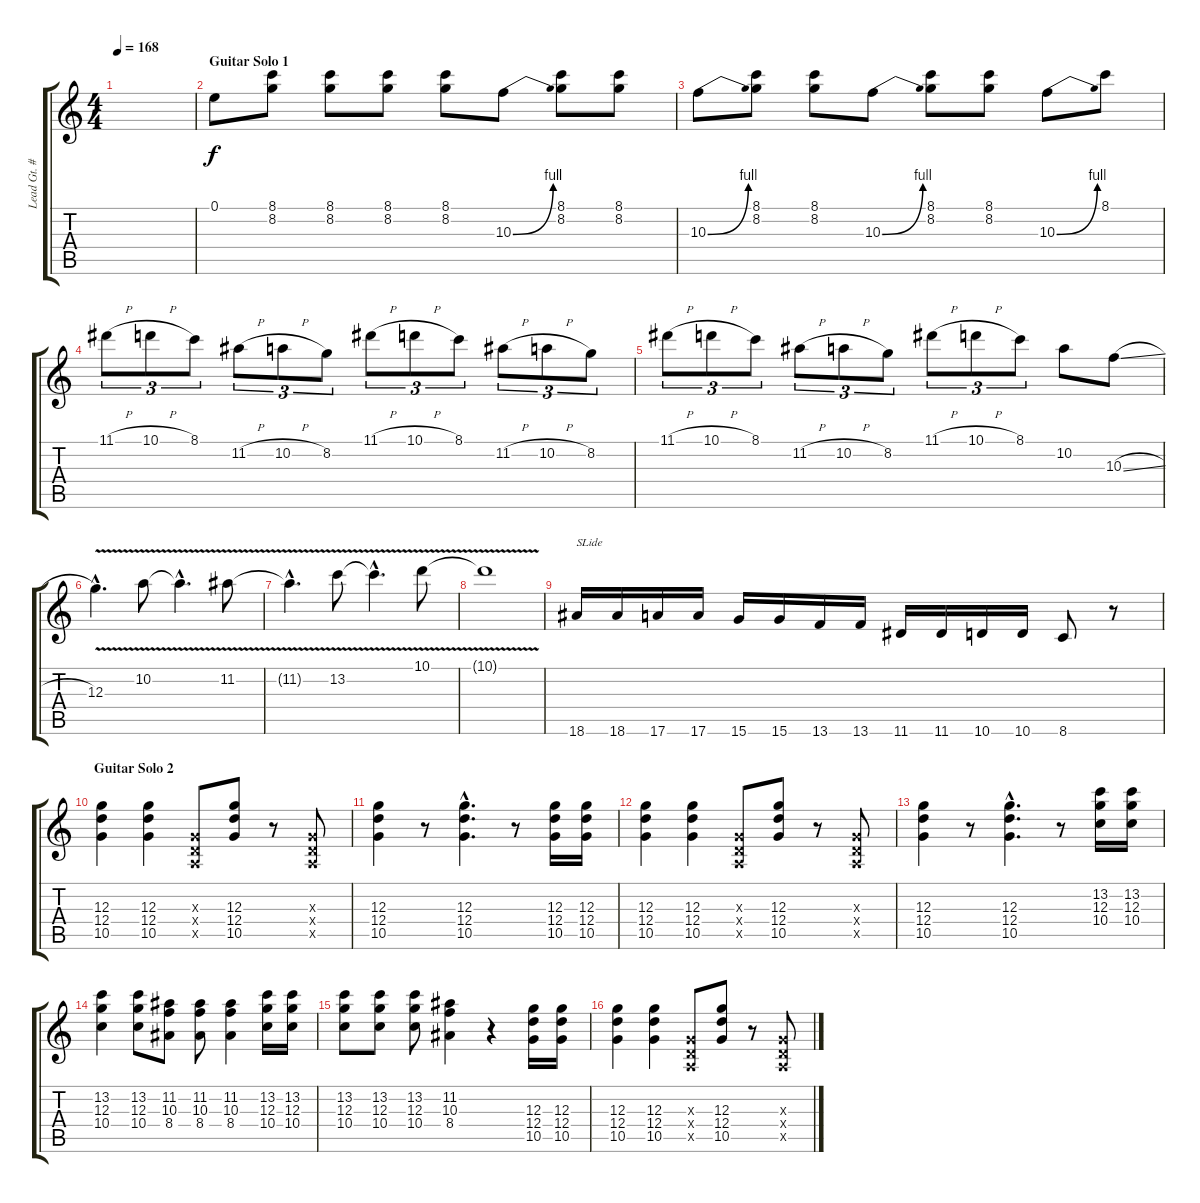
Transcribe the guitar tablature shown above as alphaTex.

\track ("Lead Gt. #2 -Strat (Brent Muscat)" "Lead Gt. #") {instrument distortionguitar}
\staff {score tabs}
\tuning (E4 B3 G3 D3 A2 E2) {hide}
\ts (4 4)
\tempo 168
\clef g2
\ks c
|
\section ("" "Guitar Solo 1")
0.1.8{volume 16} (8.1 8.2).8 (8.1 8.2).8 (8.1 8.2).8 (8.1 8.2).8 10.3{be (bend 0 0 60 4)}.8 (8.1 8.2).8 (8.1 8.2).8 |
10.3{be (bend 0 0 60 4)}.8 (8.1 8.2).8 (8.1 8.2).8 10.3{be (bend 0 0 60 4)}.8 (8.1 8.2).8 (8.1 8.2).8 10.3{be (bend 0 0 60 4)}.8 8.1.8 |
11.1{h}.8{tu (3 2)} 10.1{h}.8{tu (3 2)} 8.1.8{tu (3 2)} 11.2{h}.8{tu (3 2)} 10.2{h}.8{tu (3 2)} 8.2.8{tu (3 2)} 11.1{h}.8{tu (3 2)} 10.1{h}.8{tu (3 2)} 8.1.8{tu (3 2)} 11.2{h}.8{tu (3 2)} 10.2{h}.8{tu (3 2)} 8.2.8{tu (3 2)} |
11.1{h}.8{tu (3 2)} 10.1{h}.8{tu (3 2)} 8.1.8{tu (3 2)} 11.2{h}.8{tu (3 2)} 10.2{h}.8{tu (3 2)} 8.2.8{tu (3 2)} 11.1{h}.8{tu (3 2)} 10.1{h}.8{tu (3 2)} 8.1.8{tu (3 2)} 10.2.8 10.3{sl}.8 |
12.3{v hac}.4{d} 10.2{v}.8 10.2{hac t}.4{d} 11.2{v}.8 |
11.2{hac t}.4{d} 13.2{v}.8 13.2{hac t}.4{d} 10.1{v}.8 |
10.1{t}.1 |
18.6.16{txt "SLide"} 18.6.16 17.6.16 17.6.16 15.6.16 15.6.16 13.6.16 13.6.16 11.6.16 11.6.16 10.6.16 10.6.16 8.6.8 r.8 |
\section ("" "Guitar Solo 2")
(12.3 12.4 10.5).4{volume 11} (12.3 12.4 10.5).4 (0.3{x} 0.4{x} 0.5{x}).8 (12.3 12.4 10.5).8 r.8 (0.3{x} 0.4{x} 0.5{x}).8 |
(12.3 12.4 10.5).4 r.8 (12.3{hac} 12.4{hac} 10.5{hac}).4{d} r.8 (12.3 12.4 10.5).16 (12.3 12.4 10.5).16 |
(12.3 12.4 10.5).4 (12.3 12.4 10.5).4 (0.3{x} 0.4{x} 0.5{x}).8 (12.3 12.4 10.5).8 r.8 (0.3{x} 0.4{x} 0.5{x}).8 |
(12.3 12.4 10.5).4 r.8 (12.3{hac} 12.4{hac} 10.5{hac}).4{d} r.8 (13.2 12.3 10.4).16 (13.2 12.3 10.4).16 |
(13.2 12.3 10.4).4 (13.2 12.3 10.4).8 (11.2 10.3 8.4).8 (11.2 10.3 8.4).8 (11.2 10.3 8.4).4 (13.2 12.3 10.4).16 (13.2 12.3 10.4).16 |
(13.2 12.3 10.4).8 (13.2 12.3 10.4).8 (13.2 12.3 10.4).8 (11.2 10.3 8.4).4 r.4 (12.3 12.4 10.5).16 (12.3 12.4 10.5).16 |
(12.3 12.4 10.5).4 (12.3 12.4 10.5).4 (0.3{x} 0.4{x} 0.5{x}).8 (12.3 12.4 10.5).8 r.8 (0.3{x} 0.4{x} 0.5{x}).8
